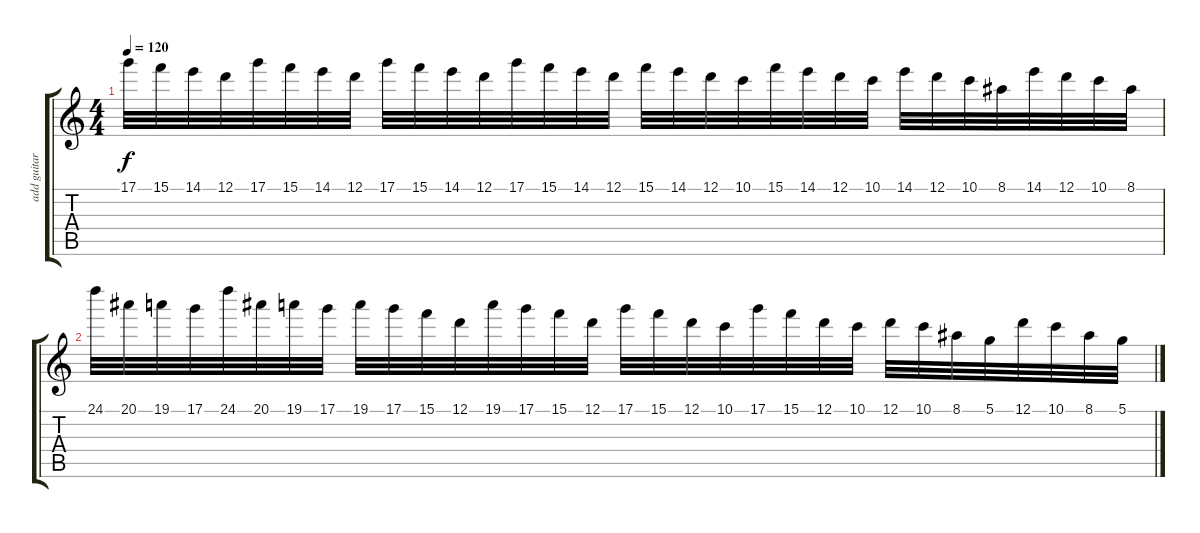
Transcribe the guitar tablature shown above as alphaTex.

\track ("add guitar I" "add guitar") {instrument acousticguitarsteel}
\staff {score tabs}
\tuning (D4 A3 F3 C3 G2 D2) {hide}
\ts (4 4)
\tempo 120
\clef g2
\ks c
17.1.32{dy f} 15.1.32 14.1.32 12.1.32 17.1.32 15.1.32 14.1.32 12.1.32 17.1.32 15.1.32 14.1.32 12.1.32 17.1.32 15.1.32 14.1.32 12.1.32 15.1.32 14.1.32 12.1.32 10.1.32 15.1.32 14.1.32 12.1.32 10.1.32 14.1.32 12.1.32 10.1.32 8.1.32 14.1.32 12.1.32 10.1.32 8.1.32 |
24.1.32 20.1.32 19.1.32 17.1.32 24.1.32 20.1.32 19.1.32 17.1.32 19.1.32 17.1.32 15.1.32 12.1.32 19.1.32 17.1.32 15.1.32 12.1.32 17.1.32 15.1.32 12.1.32 10.1.32 17.1.32 15.1.32 12.1.32 10.1.32 12.1.32 10.1.32 8.1.32 5.1.32 12.1.32 10.1.32 8.1.32 5.1.32
